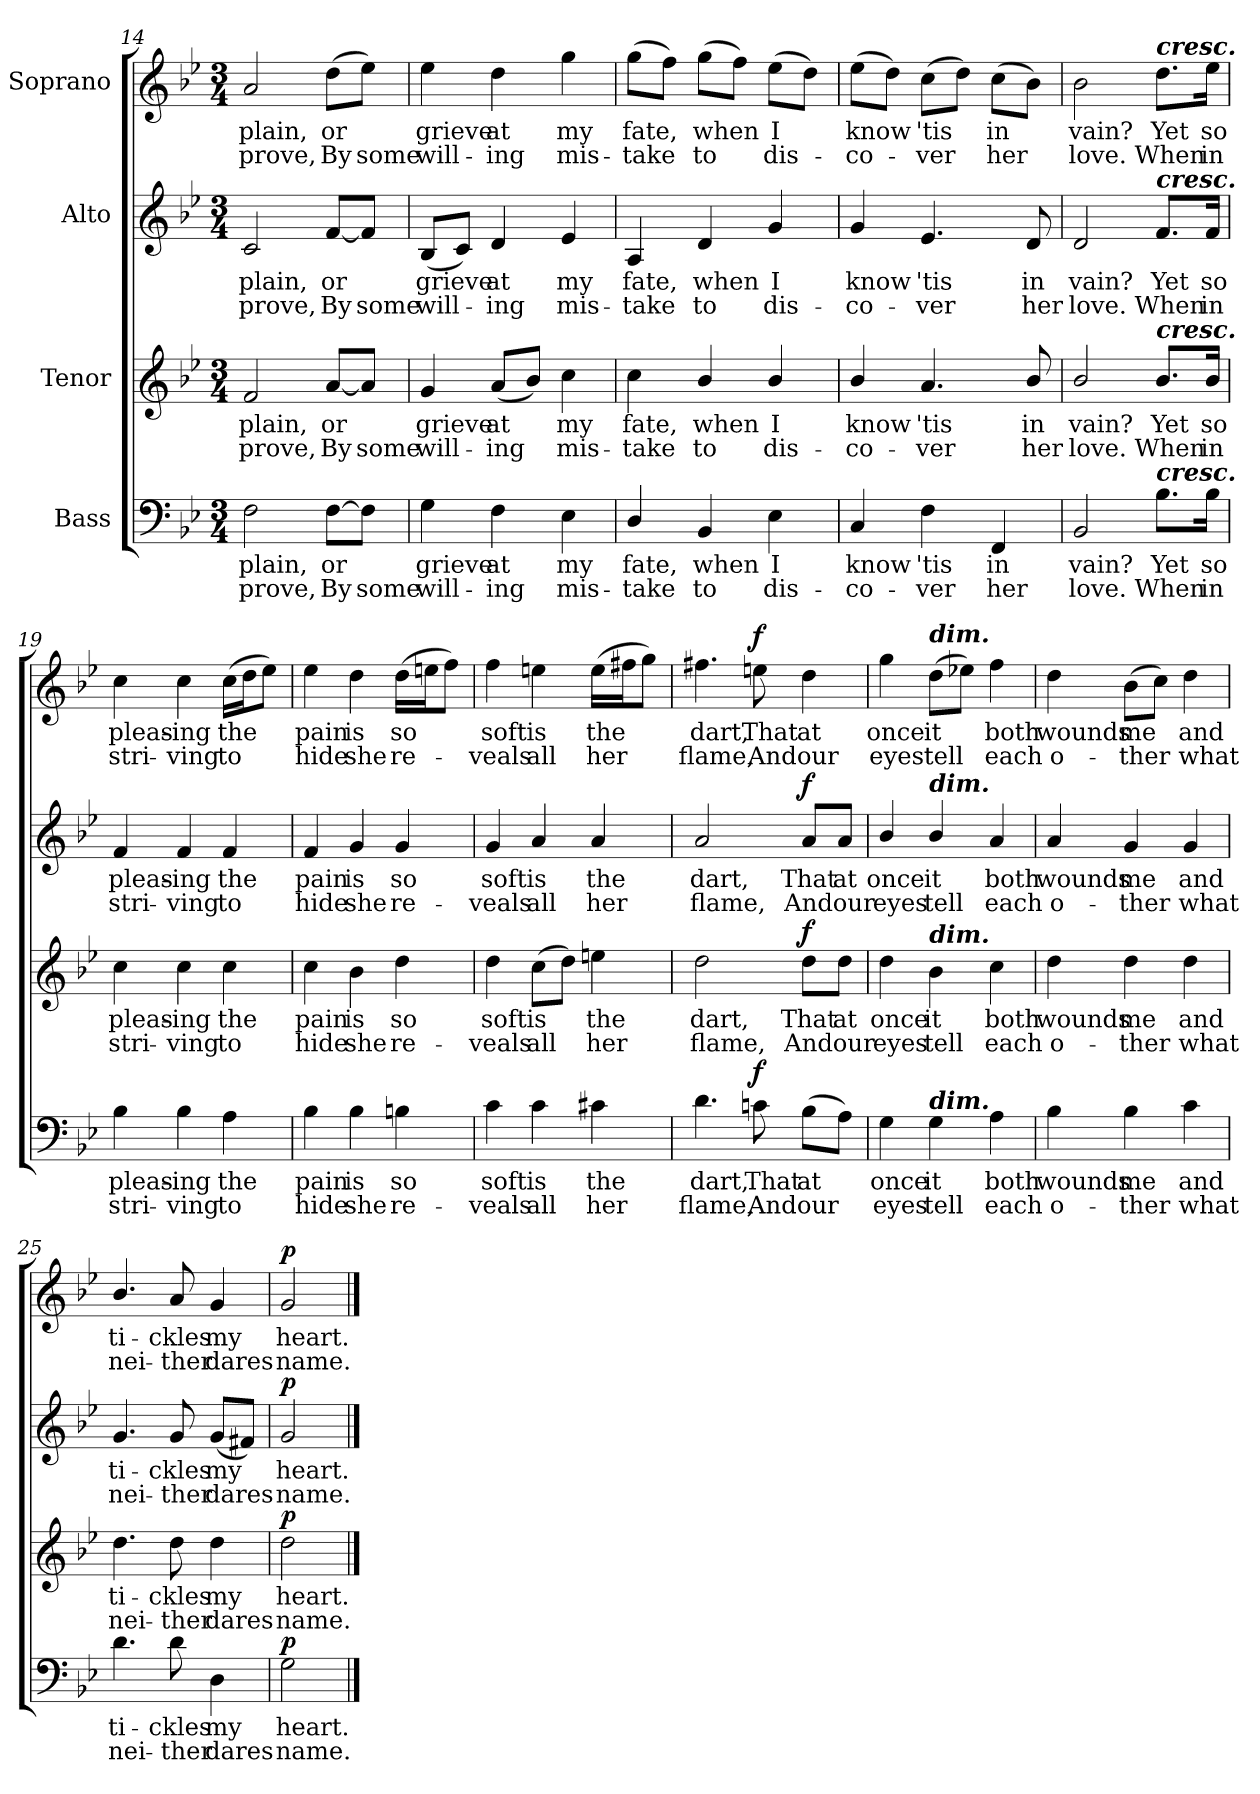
**kern	**text	**text	**dynam	**kern	**text	**text	**dynam	**kern	**text	**text	**dynam	**kern	**text	**text	**dynam
*part4	*part4	*part4	*part4	*part3	*part3	*part3	*part3	*part2	*part2	*part2	*part2	*part1	*part1	*part1	*part1
*staff4	*staff4	*staff4	*staff4	*staff3	*staff3	*staff3	*staff3	*staff2	*staff2	*staff2	*staff2	*staff1	*staff1	*staff1	*staff1
*I"Bass	*	*	*	*I"Tenor	*	*	*	*I"Alto	*	*	*	*I"Soprano	*	*	*
!!LO:LB:g=z
*clefF4	*	*	*	*clefG2	*	*	*	*clefG2	*	*	*	*clefG2	*	*	*
*k[b-e-]	*	*	*	*k[b-e-]	*	*	*	*k[b-e-]	*	*	*	*k[b-e-]	*	*	*
*B-:	*	*	*	*B-:	*	*	*	*B-:	*	*	*	*B-:	*	*	*
*M3/4	*	*	*	*M3/4	*	*	*	*M3/4	*	*	*	*M3/4	*	*	*
=14	=14	=14	=14	=14	=14	=14	=14	=14	=14	=14	=14	=14	=14	=14	=14
!	!LO:LY:b	!LO:LY:b	!	!	!LO:LY:b	!LO:LY:b	!	!	!LO:LY:b	!LO:LY:b	!	!	!LO:LY:b	!LO:LY:b	!
2F\	plain,	prove,	.	2f/	plain,	prove,	.	2c/	plain,	prove,	.	2a/	plain,	prove,	.
!	!LO:LY:b	!LO:LY:b	!	!	!LO:LY:b	!LO:LY:b	!	!	!LO:LY:b	!LO:LY:b	!	!	!LO:LY:b	!LO:LY:b	!
[8F\L	or	By	.	[8a/L	or	By	.	[8f/L	or	By	.	(>8dd\L	or	By	.
!	!	!LO:LY:b	!	!	!	!LO:LY:b	!	!	!	!LO:LY:b	!	!	!	!LO:LY:b	!
8F\J]	.	some	.	8a/J]	.	some	.	8f/J]	.	some	.	8ee-\J)	.	some	.
=15	=15	=15	=15	=15	=15	=15	=15	=15	=15	=15	=15	=15	=15	=15	=15
!	!LO:LY:b	!LO:LY:b	!	!	!LO:LY:b	!LO:LY:b	!	!	!LO:LY:b	!LO:LY:b	!	!	!LO:LY:b	!LO:LY:b	!
4G\	grieve	will-	.	4g/	grieve	will-	.	(<8B-/L	grieve	will-	.	4ee-\	grieve	will-	.
.	.	.	.	.	.	.	.	8c/J)	.	.	.	.	.	.	.
!	!LO:LY:b	!LO:LY:b	!	!	!LO:LY:b	!LO:LY:b	!	!	!LO:LY:b	!LO:LY:b	!	!	!LO:LY:b	!LO:LY:b	!
4F\	-at	ing	.	(<8a/L	-at	ing	.	4d/	at	ing	.	4dd\	-at	ing	.
.	.	.	.	8b-/J)	.	.	.	.	.	.	.	.	.	.	.
!	!LO:LY:b	!LO:LY:b	!	!	!LO:LY:b	!LO:LY:b	!	!	!LO:LY:b	!LO:LY:b	!	!	!LO:LY:b	!LO:LY:b	!
4E-\	my	mis-	.	4cc\	my	mis-	.	4e-/	my	mis-	.	4gg\	my	mis-	.
=16	=16	=16	=16	=16	=16	=16	=16	=16	=16	=16	=16	=16	=16	=16	=16
!	!LO:LY:b	!LO:LY:b	!	!	!LO:LY:b	!LO:LY:b	!	!	!LO:LY:b	!LO:LY:b	!	!	!LO:LY:b	!LO:LY:b	!
4D/	-fate,	take	.	4cc\	-fate,	take	.	4A/	-fate,	take	.	(>8gg\L	-fate,	take	.
.	.	.	.	.	.	.	.	.	.	.	.	8ff\J)	.	.	.
!	!LO:LY:b	!LO:LY:b	!	!	!LO:LY:b	!LO:LY:b	!	!	!LO:LY:b	!LO:LY:b	!	!	!LO:LY:b	!LO:LY:b	!
4BB-/	when	to	.	4b-/	when	to	.	4d/	when	to	.	(>8gg\L	when	to	.
.	.	.	.	.	.	.	.	.	.	.	.	8ff\J)	.	.	.
!	!LO:LY:b	!LO:LY:b	!	!	!LO:LY:b	!LO:LY:b	!	!	!LO:LY:b	!LO:LY:b	!	!	!LO:LY:b	!LO:LY:b	!
4E-\	I	dis-	.	4b-/	I	dis-	.	4g/	I	dis-	.	(>8ee-\L	I	dis-	.
.	.	.	.	.	.	.	.	.	.	.	.	8dd\J)	.	.	.
=17	=17	=17	=17	=17	=17	=17	=17	=17	=17	=17	=17	=17	=17	=17	=17
!	!LO:LY:b	!LO:LY:b	!	!	!LO:LY:b	!LO:LY:b	!	!	!LO:LY:b	!LO:LY:b	!	!	!LO:LY:b	!LO:LY:b	!
4C/	-know	co-	.	4b-/	-know	co-	.	4g/	-know	co-	.	(>8ee-\L	know	co-	.
.	.	.	.	.	.	.	.	.	.	.	.	8dd\J)	.	.	.
!	!LO:LY:b	!LO:LY:b	!	!	!LO:LY:b	!LO:LY:b	!	!	!LO:LY:b	!LO:LY:b	!	!	!LO:LY:b	!LO:LY:b	!
4F\	-'tis	ver	.	4.a/	-'tis	ver	.	4.e-/	-'tis	ver	.	(>8cc\L	'tis	ver	.
.	.	.	.	.	.	.	.	.	.	.	.	8dd\J)	.	.	.
!	!LO:LY:b	!LO:LY:b	!	!	!	!	!	!	!	!	!	!	!LO:LY:b	!LO:LY:b	!
4FF/	in	her	.	.	.	.	.	.	.	.	.	(>8cc\L	in	her	.
!	!	!	!	!	!LO:LY:b	!LO:LY:b	!	!	!LO:LY:b	!LO:LY:b	!	!	!	!	!
.	.	.	.	8b-/	in	her	.	8d/	in	her	.	8b-\J)	.	.	.
!!LO:PB:g=z
=18	=18	=18	=18	=18	=18	=18	=18	=18	=18	=18	=18	=18	=18	=18	=18
!	!LO:LY:b	!LO:LY:b	!	!	!LO:LY:b	!LO:LY:b	!	!	!LO:LY:b	!LO:LY:b	!	!	!LO:LY:b	!LO:LY:b	!
2BB-/	vain?	love.	.	2b-/	vain?	love.	.	2d/	vain?	love.	.	2b-\	vain?	love.	.
!	!	!	!	!	!	!	!	!	!	!	!	!LO:TX:a:Bi:t=cresc.	!	!	!
!	!	!	!	!	!	!	!	!LO:TX:a:Bi:t=cresc.	!	!	!	!	!	!	!
!	!	!	!	!LO:TX:a:Bi:t=cresc.	!	!	!	!	!	!	!	!	!	!	!
!LO:TX:a:Bi:t=cresc.	!	!	!	!	!	!	!	!	!	!	!	!	!	!	!
!	!LO:LY:b	!LO:LY:b	!	!	!LO:LY:b	!LO:LY:b	!	!	!LO:LY:b	!LO:LY:b	!	!	!LO:LY:b	!LO:LY:b	!
8.B-\L	Yet	When	.	8.b-/L	Yet	When	.	8.f/L	Yet	When	.	8.dd\L	Yet	When	.
!	!LO:LY:b	!LO:LY:b	!	!	!LO:LY:b	!LO:LY:b	!	!	!LO:LY:b	!LO:LY:b	!	!	!LO:LY:b	!LO:LY:b	!
16B-\Jk	so	in	.	16b-/Jk	so	in	.	16f/Jk	so	in	.	16ee-\Jk	so	in	.
=19	=19	=19	=19	=19	=19	=19	=19	=19	=19	=19	=19	=19	=19	=19	=19
!	!LO:LY:b	!LO:LY:b	!	!	!LO:LY:b	!LO:LY:b	!	!	!LO:LY:b	!LO:LY:b	!	!	!LO:LY:b	!LO:LY:b	!
4B-\	pleas-	-stri-	.	4cc\	pleas-	-stri-	.	4f/	pleas-	-stri-	.	4cc\	pleas-	-stri-	.
!	!LO:LY:b	!LO:LY:b	!	!	!LO:LY:b	!LO:LY:b	!	!	!LO:LY:b	!LO:LY:b	!	!	!LO:LY:b	!LO:LY:b	!
4B-\	-ing	ving	.	4cc\	-ing	ving	.	4f/	-ing	ving	.	4cc\	-ing	ving	.
!	!LO:LY:b	!LO:LY:b	!	!	!LO:LY:b	!LO:LY:b	!	!	!LO:LY:b	!LO:LY:b	!	!	!LO:LY:b	!LO:LY:b	!
4A\	the	to	.	4cc\	the	to	.	4f/	the	to	.	(>16cc\LL	the	to	.
.	.	.	.	.	.	.	.	.	.	.	.	16dd\J	.	.	.
.	.	.	.	.	.	.	.	.	.	.	.	8ee-\J)	.	.	.
=20	=20	=20	=20	=20	=20	=20	=20	=20	=20	=20	=20	=20	=20	=20	=20
!	!LO:LY:b	!LO:LY:b	!	!	!LO:LY:b	!LO:LY:b	!	!	!LO:LY:b	!LO:LY:b	!	!	!LO:LY:b	!LO:LY:b	!
4B-\	pain	hide	.	4cc\	pain	hide	.	4f/	pain	hide	.	4ee-\	pain	hide	.
!	!LO:LY:b	!LO:LY:b	!	!	!LO:LY:b	!LO:LY:b	!	!	!LO:LY:b	!LO:LY:b	!	!	!LO:LY:b	!LO:LY:b	!
4B-\	is	she	.	4b-\	is	she	.	4g/	is	she	.	4dd\	is	she	.
!	!LO:LY:b	!LO:LY:b	!	!	!LO:LY:b	!LO:LY:b	!	!	!LO:LY:b	!LO:LY:b	!	!	!LO:LY:b	!LO:LY:b	!
4Bn\	so	re-	.	4dd\	so	re-	.	4g/	so	re-	.	(>16dd\LL	so	re-	.
.	.	.	.	.	.	.	.	.	.	.	.	16een\J	.	.	.
.	.	.	.	.	.	.	.	.	.	.	.	8ff\J)	.	.	.
=21	=21	=21	=21	=21	=21	=21	=21	=21	=21	=21	=21	=21	=21	=21	=21
!	!LO:LY:b	!LO:LY:b	!	!	!LO:LY:b	!LO:LY:b	!	!	!LO:LY:b	!LO:LY:b	!	!	!LO:LY:b	!LO:LY:b	!
4c\	-soft	veals	.	4dd\	-soft	veals	.	4g/	-soft	veals	.	4ff\	soft	veals	.
!	!LO:LY:b	!LO:LY:b	!	!	!LO:LY:b	!LO:LY:b	!	!	!LO:LY:b	!LO:LY:b	!	!	!LO:LY:b	!LO:LY:b	!
4c\	is	all	.	(>8cc\L	is	all	.	4a/	is	all	.	4een\	is	all	.
.	.	.	.	8dd\J)	.	.	.	.	.	.	.	.	.	.	.
!	!LO:LY:b	!LO:LY:b	!	!	!LO:LY:b	!LO:LY:b	!	!	!LO:LY:b	!LO:LY:b	!	!	!LO:LY:b	!LO:LY:b	!
4c#X\	the	her	.	4een\	the	her	.	4a/	the	her	.	(>16ee\LL	the	her	.
.	.	.	.	.	.	.	.	.	.	.	.	16ff#X\J	.	.	.
.	.	.	.	.	.	.	.	.	.	.	.	8gg\J)	.	.	.
!!LO:LB:g=z
=22	=22	=22	=22	=22	=22	=22	=22	=22	=22	=22	=22	=22	=22	=22	=22
!	!LO:LY:b	!LO:LY:b	!	!	!LO:LY:b	!LO:LY:b	!	!	!LO:LY:b	!LO:LY:b	!	!	!LO:LY:b	!LO:LY:b	!
4.d\	dart,	flame,	.	2dd\	dart,	flame,	.	2a/	dart,	flame,	.	4.ff#X\	dart,	flame,	.
!	!LO:LY:b	!LO:LY:b	!LO:DY:b	!	!	!	!	!	!	!	!	!	!LO:LY:b	!LO:LY:b	!LO:DY:b
8cn\	That	And	f	.	.	.	.	.	.	.	.	8een\	That	And	f
!	!LO:LY:b	!LO:LY:b	!	!	!LO:LY:b	!LO:LY:b	!LO:DY:b	!	!LO:LY:b	!LO:LY:b	!LO:DY:b	!	!LO:LY:b	!LO:LY:b	!
(>8B-\L	at	our	.	8dd\L	That	And	f	8a/L	That	And	f	4dd\	at	our	.
!	!	!	!	!	!LO:LY:b	!LO:LY:b	!	!	!LO:LY:b	!LO:LY:b	!	!	!	!	!
8A\J)	.	.	.	8dd\J	at	our	.	8a/J	at	our	.	.	.	.	.
=23	=23	=23	=23	=23	=23	=23	=23	=23	=23	=23	=23	=23	=23	=23	=23
!	!LO:LY:b	!LO:LY:b	!	!	!LO:LY:b	!LO:LY:b	!	!	!LO:LY:b	!LO:LY:b	!	!	!LO:LY:b	!LO:LY:b	!
4G\	once	eyes	.	4dd\	once	eyes	.	4b-/	once	eyes	.	4gg\	once	eyes	.
!	!	!	!	!	!	!	!	!	!	!	!	!LO:TX:a:Bi:t=dim.	!	!	!
!	!	!	!	!	!	!	!	!LO:TX:a:Bi:t=dim.	!	!	!	!	!	!	!
!	!	!	!	!LO:TX:a:Bi:t=dim.	!	!	!	!	!	!	!	!	!	!	!
!LO:TX:a:Bi:t=dim.	!	!	!	!	!	!	!	!	!	!	!	!	!	!	!
!	!LO:LY:b	!LO:LY:b	!	!	!LO:LY:b	!LO:LY:b	!	!	!LO:LY:b	!LO:LY:b	!	!	!LO:LY:b	!LO:LY:b	!
4G\	it	tell	.	4b-\	it	tell	.	4b-/	it	tell	.	(>8dd\L	it	tell	.
.	.	.	.	.	.	.	.	.	.	.	.	8ee-X\J)	.	.	.
!	!LO:LY:b	!LO:LY:b	!	!	!LO:LY:b	!LO:LY:b	!	!	!LO:LY:b	!LO:LY:b	!	!	!LO:LY:b	!LO:LY:b	!
4A\	both	each	.	4cc\	both	each	.	4a/	both	each	.	4ff\	both	each	.
=24	=24	=24	=24	=24	=24	=24	=24	=24	=24	=24	=24	=24	=24	=24	=24
!	!LO:LY:b	!LO:LY:b	!	!	!LO:LY:b	!LO:LY:b	!	!	!LO:LY:b	!LO:LY:b	!	!	!LO:LY:b	!LO:LY:b	!
4B-\	wounds	o-	.	4dd\	wounds	o-	.	4a/	wounds	o-	.	4dd\	wounds	o-	.
!	!LO:LY:b	!LO:LY:b	!	!	!LO:LY:b	!LO:LY:b	!	!	!LO:LY:b	!LO:LY:b	!	!	!LO:LY:b	!LO:LY:b	!
4B-\	-me	ther	.	4dd\	-me	ther	.	4g/	-me	ther	.	(>8b-\L	-me	ther	.
.	.	.	.	.	.	.	.	.	.	.	.	8cc\J)	.	.	.
!	!LO:LY:b	!LO:LY:b	!	!	!LO:LY:b	!LO:LY:b	!	!	!LO:LY:b	!LO:LY:b	!	!	!LO:LY:b	!LO:LY:b	!
4c\	and	what	.	4dd\	and	what	.	4g/	and	what	.	4dd\	and	what	.
=25	=25	=25	=25	=25	=25	=25	=25	=25	=25	=25	=25	=25	=25	=25	=25
!	!LO:LY:b	!LO:LY:b	!	!	!LO:LY:b	!LO:LY:b	!	!	!LO:LY:b	!LO:LY:b	!	!	!LO:LY:b	!LO:LY:b	!
4.d\	ti-	-nei-	.	4.dd\	ti-	-nei-	.	4.g/	ti-	-nei-	.	4.b-/	ti-	-nei-	.
!	!LO:LY:b	!LO:LY:b	!	!	!LO:LY:b	!LO:LY:b	!	!	!LO:LY:b	!LO:LY:b	!	!	!LO:LY:b	!LO:LY:b	!
8d\	-ckles	ther	.	8dd\	-ckles	ther	.	8g/	-ckles	ther	.	8a/	-ckles	ther	.
!	!LO:LY:b	!LO:LY:b	!	!	!LO:LY:b	!LO:LY:b	!	!	!LO:LY:b	!LO:LY:b	!	!	!LO:LY:b	!LO:LY:b	!
4D\	my	dares	.	4dd\	my	dares	.	(<8g/L	my	dares	.	4g/	my	dares	.
.	.	.	.	.	.	.	.	8f#X/J)	.	.	.	.	.	.	.
=26	=26	=26	=26	=26	=26	=26	=26	=26	=26	=26	=26	=26	=26	=26	=26
!	!LO:LY:b	!LO:LY:b	!LO:DY:b	!	!LO:LY:b	!LO:LY:b	!LO:DY:b	!	!LO:LY:b	!LO:LY:b	!LO:DY:b	!	!LO:LY:b	!LO:LY:b	!LO:DY:b
2G\	heart.	name.	p	2dd\	heart.	name.	p	2g/	heart.	name.	p	2g/	heart.	name.	p
==	==	==	==	==	==	==	==	==	==	==	==	==	==	==	==
*-	*-	*-	*-	*-	*-	*-	*-	*-	*-	*-	*-	*-	*-	*-	*-
